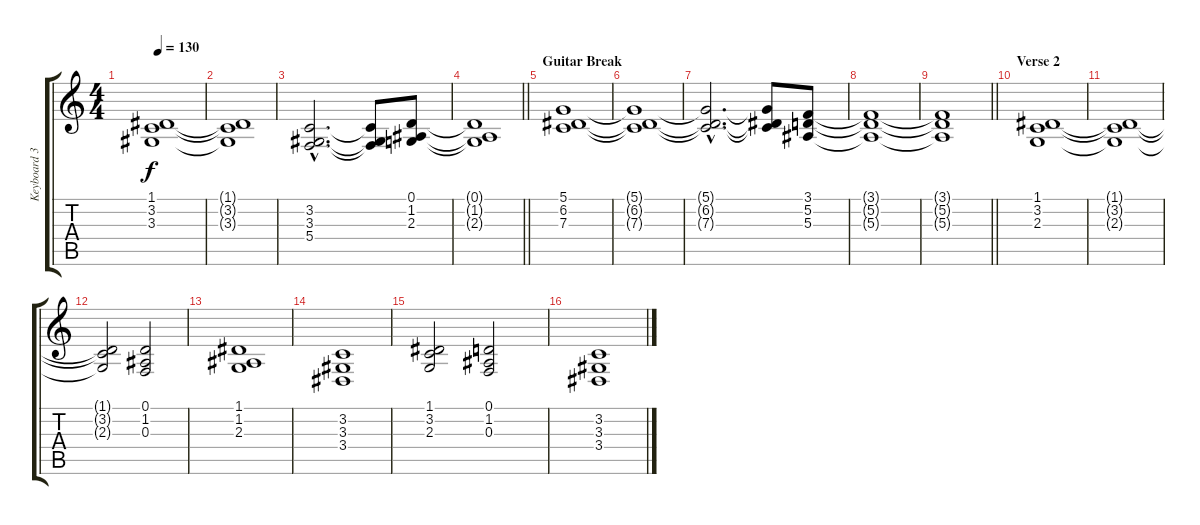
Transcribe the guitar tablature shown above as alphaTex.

\track ("Keyboard 3" "Keyboard 3") {instrument stringensemble1}
\staff {score tabs}
\tuning (D4 A3 F3 C3 G2 D2) {hide}
\ts (4 4)
\tempo 130
\clef g2
\ks c
(1.1 3.2 3.3).1{dy f} |
(1.1{t} 3.2{t} 3.3{t}).1 |
(3.2{hac} 3.3{hac} 5.4{hac}).2{d} (3.2{t} 3.3{t} 5.4{t}).8 (0.1 1.2 2.3).8 |
\barLineRight lightlight
(0.1{t} 1.2{t} 2.3{t}).1 |
\section ("" "Guitar Break")
(5.1 6.2 7.3).1 |
(5.1{t} 6.2{t} 7.3{t}).1 |
(5.1{hac t} 6.2{hac t} 7.3{hac t}).2{d} (5.1{t} 6.2{t} 7.3{t}).8 (3.1 5.2 5.3).8 |
(3.1{t} 5.2{t} 5.3{t}).1 |
\barLineRight lightlight
(3.1{t} 5.2{t} 5.3{t}).1 |
\section ("" "Verse 2")
(1.1 3.2 2.3).1{volume 9 instrument stringensemble1} |
(1.1{t} 3.2{t} 2.3{t}).1 |
(1.1{t} 3.2{t} 2.3{t}).2 (0.1 1.2 0.3).2 |
(1.1 1.2 2.3).1 |
(3.2 3.3 3.4).1 |
(1.1 3.2 2.3).2 (0.1 1.2 0.3).2 |
(3.2 3.3 3.4).1
